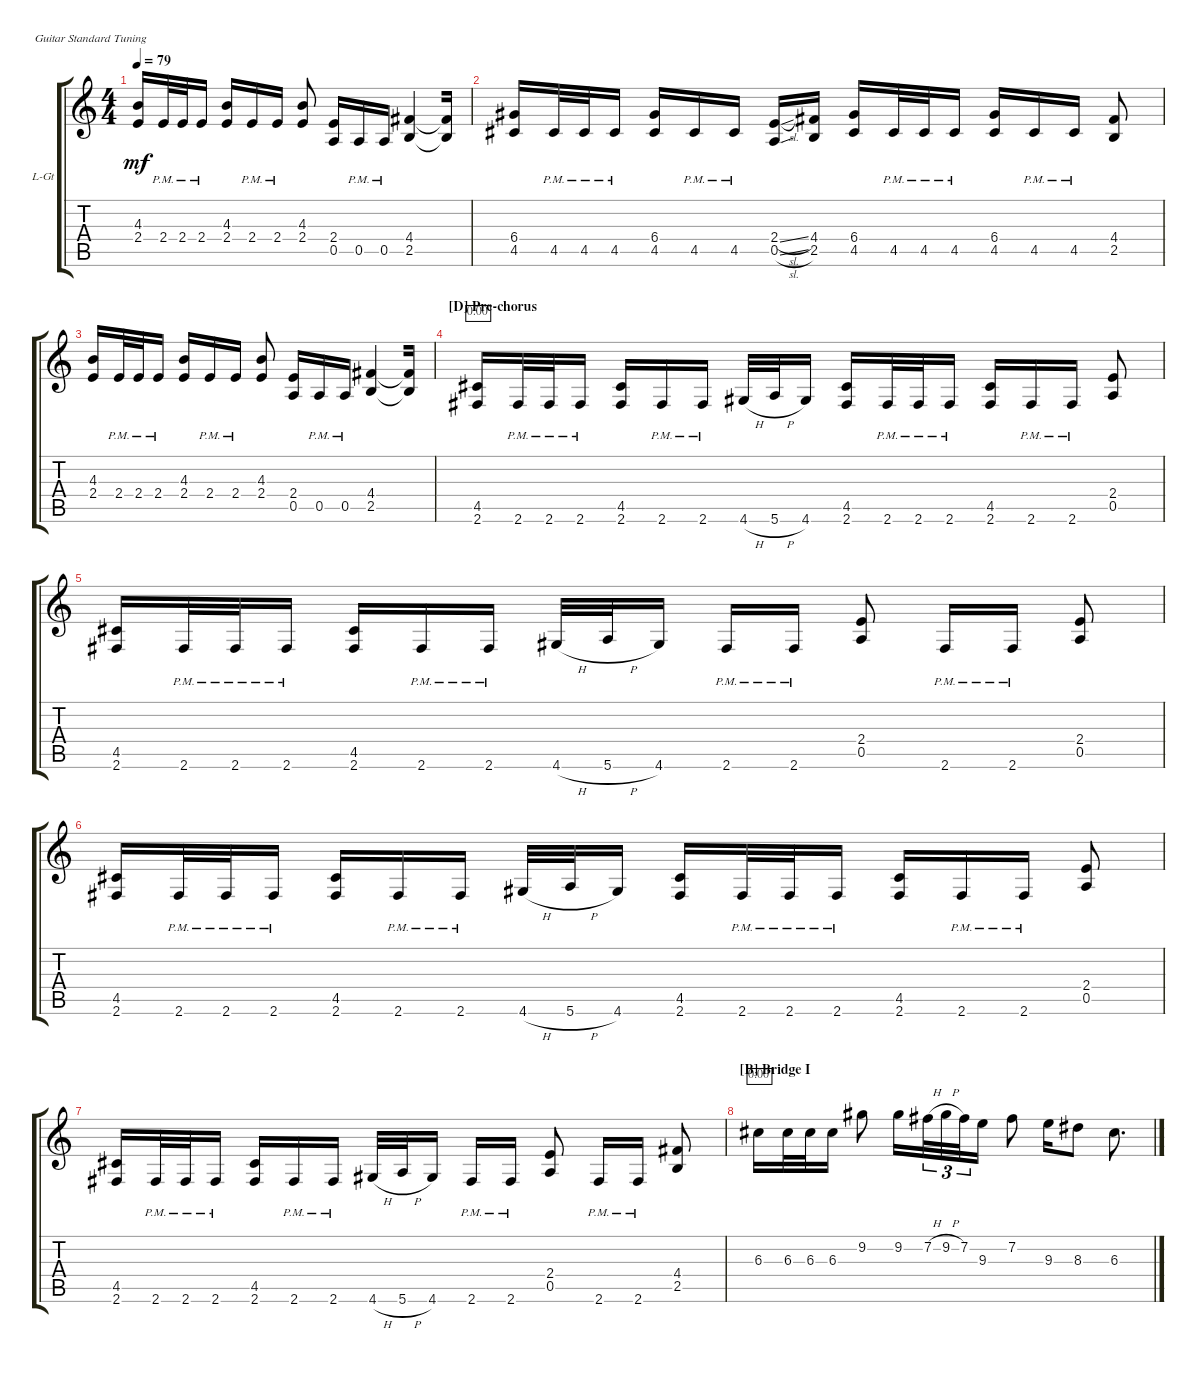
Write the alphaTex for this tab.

\defaultSystemsLayout 4
\bracketExtendMode groupsimilarinstruments
\firstSystemTrackNameOrientation horizontal
\otherSystemsTrackNameOrientation horizontal
\track ("Lead Guitar" "L-Gt") {instrument distortionguitar}
\staff {score tabs}
\tuning (E4 B3 G3 D3 A2 E2)
\ts (4 4)
\tempo 79
\clef g2
\ks c
(2.4 4.3).16{dy mf beam merge} 2.4{pm}.32 2.4{pm}.32 2.4{pm}.16{beam split} (2.4 4.3).16{beam merge} 2.4{pm}.16 2.4{pm}.16{beam split} (2.4 4.3).8{beam split} (0.5 2.4).16{beam merge} 0.5{pm}.16 0.5{pm}.16{beam split} (2.5 4.4).4{beam merge} (2.5{t} 4.4{t}).16 |
(4.5 6.4).16{beam merge} 4.5{pm}.32 4.5{pm}.32 4.5{pm}.16{beam split} (4.5 6.4).16{beam merge} 4.5{pm}.16 4.5{pm}.16{beam split} (0.5{sl} 2.4{sl}).16{beam merge} (2.5 4.4).16 (4.5 6.4).16{beam merge} 4.5{pm}.32 4.5{pm}.32 4.5{pm}.16{beam split} (4.5 6.4).16{beam merge} 4.5{pm}.16 4.5{pm}.16{beam split} (2.5 4.4).8{beam split} |
(2.4 4.3).16{beam merge} 2.4{pm}.32 2.4{pm}.32 2.4{pm}.16{beam split} (2.4 4.3).16{beam merge} 2.4{pm}.16 2.4{pm}.16{beam split} (2.4 4.3).8{beam split} (0.5 2.4).16{beam merge} 0.5{pm}.16 0.5{pm}.16{beam split} (2.5 4.4).4{beam merge} (2.5{t} 4.4{t}).16 |
\section ("D" "Pre-chorus")
(4.5 2.6).16{beam merge timer} 2.6{pm}.32 2.6{pm}.32 2.6{pm}.16{beam split} (4.5 2.6).16{beam merge} 2.6{pm}.16 2.6{pm}.16{beam split} 4.6{h}.32{beam merge} 5.6{h}.32{beam merge} 4.6.16 (4.5 2.6).16{beam merge} 2.6{pm}.32 2.6{pm}.32 2.6{pm}.16{beam split} (4.5 2.6).16{beam merge} 2.6{pm}.16 2.6{pm}.16{beam split} (0.5 2.4).8{beam split} |
(4.5 2.6).16{beam merge} 2.6{pm}.32 2.6{pm}.32 2.6{pm}.16{beam split} (4.5 2.6).16{beam merge} 2.6{pm}.16 2.6{pm}.16{beam split} 4.6{h}.32{beam merge} 5.6{h}.32{beam merge} 4.6.16 2.6{pm}.16{beam merge} 2.6{pm}.16{beam split} (0.5 2.4).8{beam split} 2.6{pm}.16 2.6{pm}.16{beam split} (0.5 2.4).8{beam split} |
(4.5 2.6).16{beam merge} 2.6{pm}.32 2.6{pm}.32 2.6{pm}.16{beam split} (4.5 2.6).16{beam merge} 2.6{pm}.16 2.6{pm}.16{beam split} 4.6{h}.32{beam merge} 5.6{h}.32{beam merge} 4.6.16 (4.5 2.6).16{beam merge} 2.6{pm}.32 2.6{pm}.32 2.6{pm}.16{beam split} (4.5 2.6).16{beam merge} 2.6{pm}.16 2.6{pm}.16{beam split} (0.5 2.4).8{beam split} |
(4.5 2.6).16{beam merge} 2.6{pm}.32 2.6{pm}.32 2.6{pm}.16{beam split} (4.5 2.6).16{beam merge} 2.6{pm}.16 2.6{pm}.16{beam split} 4.6{h}.32{beam merge} 5.6{h}.32{beam merge} 4.6.16 2.6{pm}.16{beam merge} 2.6{pm}.16{beam split} (0.5 2.4).8{beam split} 2.6{pm}.16 2.6{pm}.16{beam split} (2.5 4.4).8{beam split} |
\section ("B" "Bridge I")
6.3.16{beam merge timer} 6.3.32{beam merge} 6.3.32{beam merge} 6.3.16{beam split} 9.2.8{beam split} 9.2.16{beam merge} 7.2{h}.32{tu (3 2) beam merge} 9.2{h}.32{tu (3 2) beam merge} 7.2.32{tu (3 2) beam merge} 9.3.16{beam split} 7.2.8{beam split} 9.3.16 8.3.8{beam split} 6.3.8{d}
